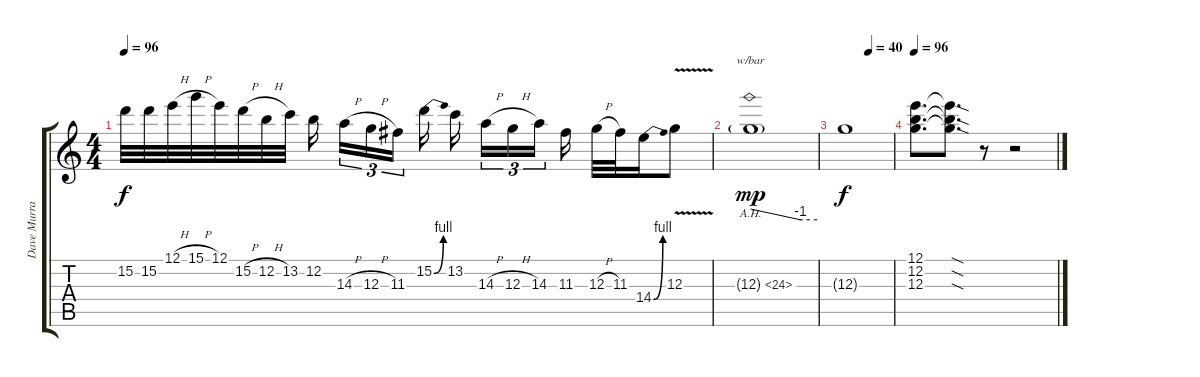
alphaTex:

\track ("Dave Murray" "Dave Murra") {instrument distortionguitar}
\staff {score tabs}
\tuning (E4 B3 G3 D3 A2 E2) {hide}
\ts (4 4)
\tempo 96
\clef g2
\ks c
15.2.32{dy f} 15.2.32 12.1{h}.32 15.1{h}.32 12.1.32 15.2{h}.32 12.2{h}.32 13.2.32 12.2.16{beam splitsecondary} 14.3{h}.16{tu (3 2)} 12.3{h}.16{tu (3 2)} 11.3.16{tu (3 2) beam splitsecondary} 15.2{be (bend 0 0 60 4)}.16 13.2.16{beam splitsecondary} 14.3{h}.16{tu (3 2)} 12.3{h}.16{tu (3 2)} 14.3.16{tu (3 2) beam splitsecondary} 11.3.16 12.3{h}.32 11.3.32 14.4{be (bend 0 0 60 4)}.16 12.3{v}.8 |
12.3{ah 12 g}.1{tbe (custom default 0 0 45 -4 60 -4) dy mp} |
\tempo (40 0.5)
12.3{t}.1{dy f} |
\tempo 96
(12.1 12.2 12.3).8{d volume 11} (12.1{sod t} 12.2{sod t} 12.3{sod t}).8{d} r.8 r.2
